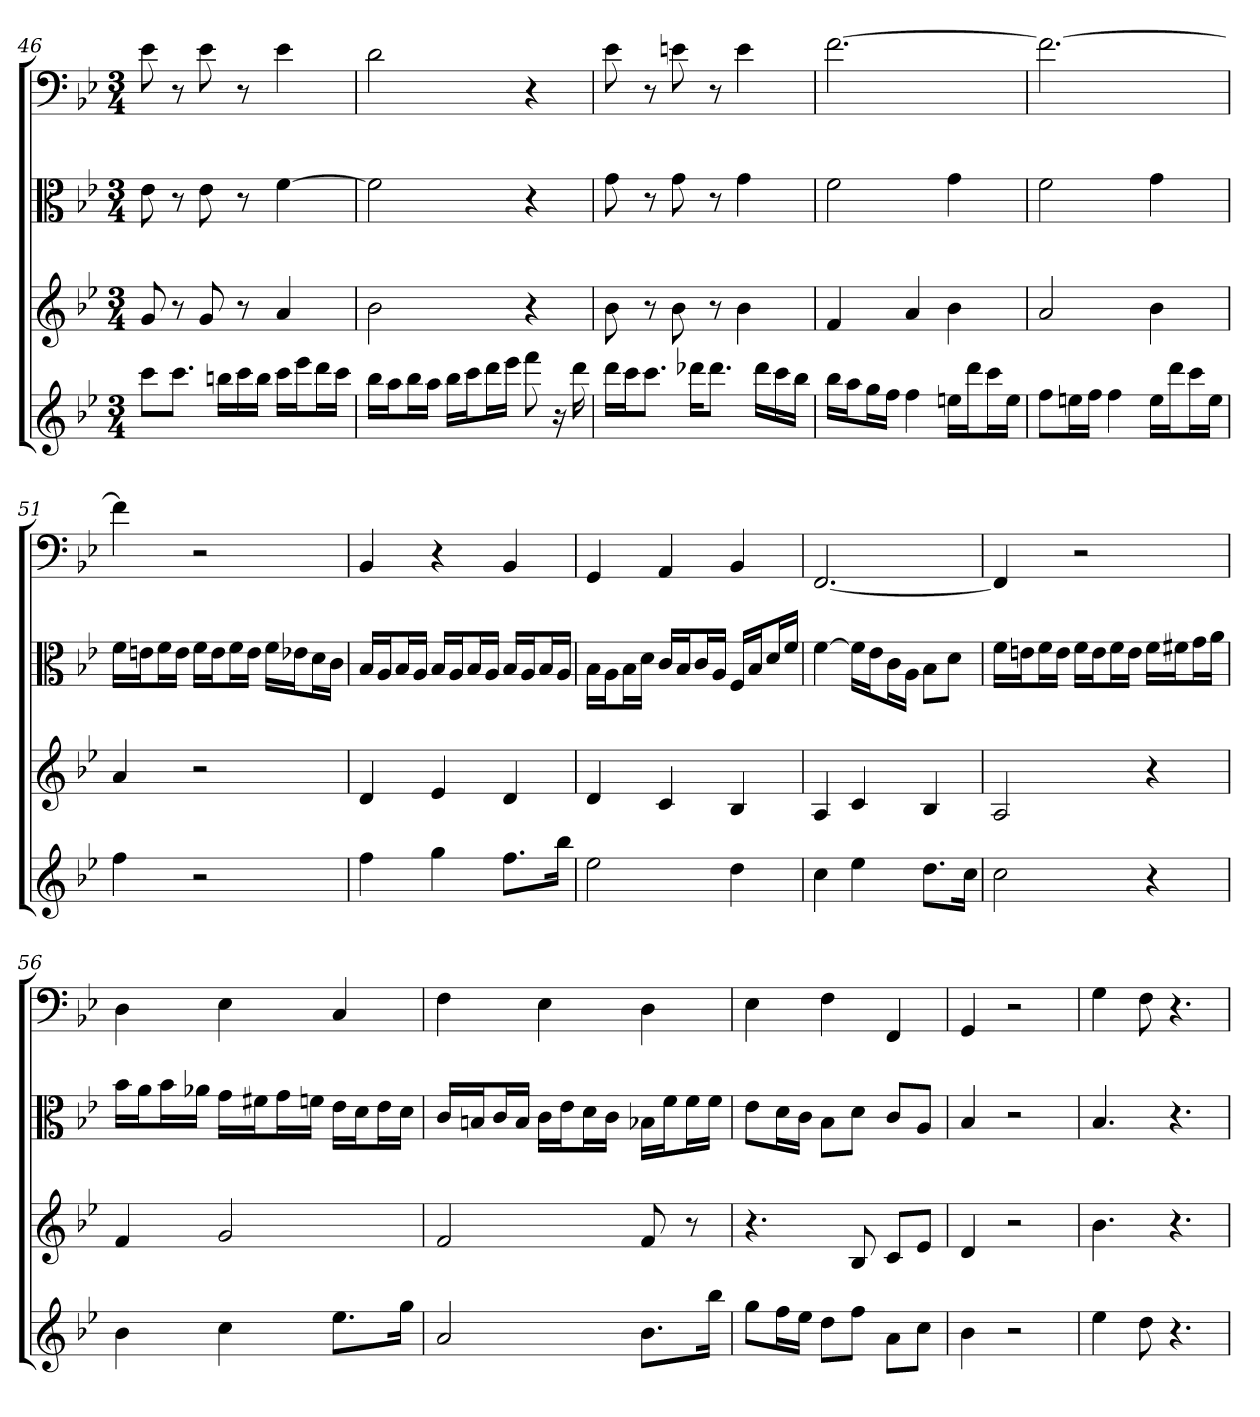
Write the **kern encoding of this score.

**kern	**kern	**kern	**kern
*part4	*part3	*part2	*part1
*staff4	*staff3	*staff2	*staff1
*	*	*clefC3	*clefF4
*k[b-e-]	*k[b-e-]	*k[b-e-]	*k[b-e-]
*B-:	*B-:	*B-:	*B-:
*M3/4	*M3/4	*M3/4	*M3/4
=46	=46	=46	=46
8cccL	8g	8e-	8e-
8.cccJ	8r	8r	8r
.	8g	8e-	8e-
16bbnLL	.	.	.
16ccc	8r	8r	8r
16bbJJ	.	.	.
16cccLL	4a	[4f	4e-
16eee-J	.	.	.
16dddL	.	.	.
16cccJJ	.	.	.
=47	=47	=47	=47
16bb-LL	2b-	2f]	2d
16aaJ	.	.	.
16bb-L	.	.	.
16aaJJ	.	.	.
16bb-LL	.	.	.
16cccJ	.	.	.
16dddL	.	.	.
16eee-JJ	.	.	.
8fff	4r	4r	4r
16r	.	.	.
16ddd	.	.	.
=48	=48	=48	=48
16dddLL	8b-	8g	8e-
16cccJ	.	.	.
8.cccJ	8r	8r	8r
.	8b-	8g	8en
16ddd-XKL	.	.	.
8.ddd-J	8r	8r	8r
.	4b-	4g	4e
16ddd-LL	.	.	.
16ccc	.	.	.
16bb-JJ	.	.	.
=49	=49	=49	=49
16bb-LL	4f	2f	[2.f
16aaJ	.	.	.
16ggL	.	.	.
16ffJJ	.	.	.
4ff	4a	.	.
16eenLL	4b-	4g	.
16dddJ	.	.	.
16cccL	.	.	.
16eeJJ	.	.	.
=50	=50	=50	=50
8ffL	2a	2f	2.f_
16eenL	.	.	.
16ffJJ	.	.	.
4ff	.	.	.
16eeLL	4b-	4g	.
16dddJ	.	.	.
16cccL	.	.	.
16eeJJ	.	.	.
=51	=51	=51	=51
4ff	4a	16f\LL	4f]
.	.	16en\J	.
.	.	16f\L	.
.	.	16e\JJ	.
2r	2r	16f\LL	2r
.	.	16e\J	.
.	.	16f\L	.
.	.	16e\JJ	.
.	.	16f\LL	.
.	.	16e-X\J	.
.	.	16d\L	.
.	.	16c\JJ	.
=52	=52	=52	=52
4ff	4d	16B-/LL	4BB-
.	.	16A/J	.
.	.	16B-/L	.
.	.	16A/JJ	.
4gg	4e-	16B-/LL	4r
.	.	16A/J	.
.	.	16B-/L	.
.	.	16A/JJ	.
8.ffL	4d	16B-/LL	4BB-
.	.	16A/J	.
.	.	16B-/L	.
16bb-Jk	.	16A/JJ	.
=53	=53	=53	=53
2ee-	4d	16B-\LL	4GG
.	.	16A\J	.
.	.	16B-\L	.
.	.	16d\JJ	.
.	4c	16c/LL	4AA
.	.	16B-/J	.
.	.	16c/L	.
.	.	16A/JJ	.
4dd	4B-	16F/LL	4BB-
.	.	16B-/J	.
.	.	16d/L	.
.	.	16f/JJ	.
=54	=54	=54	=54
4cc	4A	[4f	[2.FF
4ee-	4c	16f\LL]	.
.	.	16e-\J	.
.	.	16c\L	.
.	.	16A\JJ	.
8.ddL	4B-	8B-\L	.
.	.	8d\J	.
16ccJk	.	.	.
=55	=55	=55	=55
2cc	2A	16f\LL	4FF]
.	.	16en\J	.
.	.	16f\L	.
.	.	16e\JJ	.
.	.	16f\LL	2r
.	.	16e\J	.
.	.	16f\L	.
.	.	16e\JJ	.
4r	4r	16f\LL	.
.	.	16f#X\J	.
.	.	16g\L	.
.	.	16a\JJ	.
=56	=56	=56	=56
4b-	4f	16b-\LL	4D
.	.	16a\J	.
.	.	16b-\L	.
.	.	16a-X\JJ	.
4cc	2g	16g\LL	4E-
.	.	16f#X\J	.
.	.	16g\L	.
.	.	16fn\JJ	.
8.ee-L	.	16e-\LL	4C
.	.	16d\J	.
.	.	16e-\L	.
16ggJk	.	16d\JJ	.
=57	=57	=57	=57
2a	2f	16c/LL	4F
.	.	16Bn/J	.
.	.	16c/L	.
.	.	16B/JJ	.
.	.	16c\LL	4E-
.	.	16e-\J	.
.	.	16d\L	.
.	.	16c\JJ	.
8.b-L	8f	16B-X\LL	4D
.	.	16f\J	.
.	8r	16f\L	.
16bb-Jk	.	16f\JJ	.
=58	=58	=58	=58
8ggL	4.r	8e-\L	4E-
16ffL	.	16d\L	.
16ee-JJ	.	16c\JJ	.
8ddL	.	8B-\L	4F
8ffJ	8B-	8d\J	.
8aL	8cL	8c/L	4FF
8ccJ	8e-J	8A/J	.
=59	=59	=59	=59
4b-	4d	4B-	4GG
2r	2r	2r	2r
=60	=60	=60	=60
4ee-	4.b-	4.B-	4G
8dd	.	.	8F
4.r	4.r	4.r	4.r
=	=	=	=
*-	*-	*-	*-
